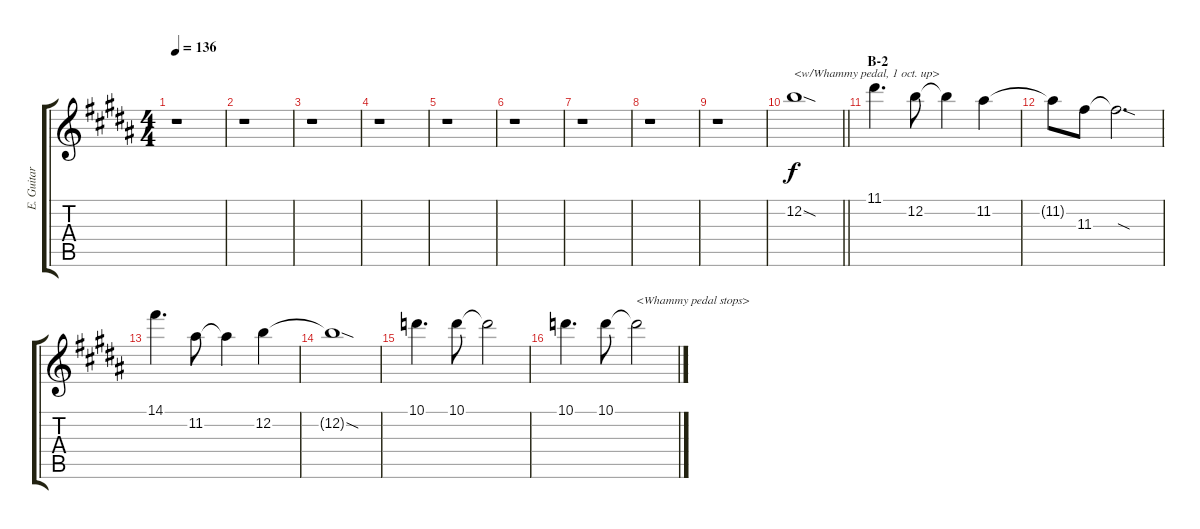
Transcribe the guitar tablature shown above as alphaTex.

\track ("E. Guitar II" "E. Guitar ") {instrument overdrivenguitar}
\staff {score tabs}
\tuning (E4 B3 G3 D3 A2 D2) {hide}
\ts (4 4)
\tempo 136
\clef g2
\ks b
r.1{dy f} |
r.1 |
r.1 |
r.1 |
r.1 |
r.1 |
r.1 |
r.1 |
r.1 |
\barLineRight lightlight
12.2{sod}.1{txt "<w/Whammy pedal, 1 oct. up>"} |
\section ("" "B-2")
11.1.4{d} 12.2.8 12.2{t}.4 11.2.4 |
11.2{t}.8 11.3.8 11.3{sod t}.2{d} |
14.1.4{d} 11.2.8 11.2{t}.4 12.2.4 |
12.2{sod t}.1 |
10.1.4{d} 10.1.8 10.1{t}.2 |
10.1.4{d} 10.1.8 10.1{t}.2{txt "<Whammy pedal stops>"}
